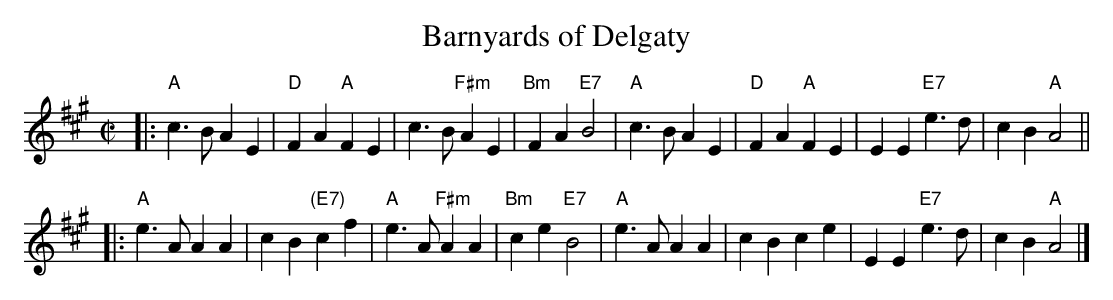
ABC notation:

X:1
T: Barnyards of Delgaty
M: C|
L: 1/4
K: A
|:\
"A"c>B AE | "D"FA "A"FE | c>B "F#m"AE | "Bm"FA "E7"B2 |\
"A"c>B AE | "D"FA "A"FE | EE "E7"e>d | cB "A"A2 ||
|:\
"A"e>A AA | cB "(E7)"cf |  "A"e>A "F#m"AA | "Bm"ce "E7"B2 |\
"A"e>A AA | cB ce |  EE "E7"e>d | cB "A"A2 |]
